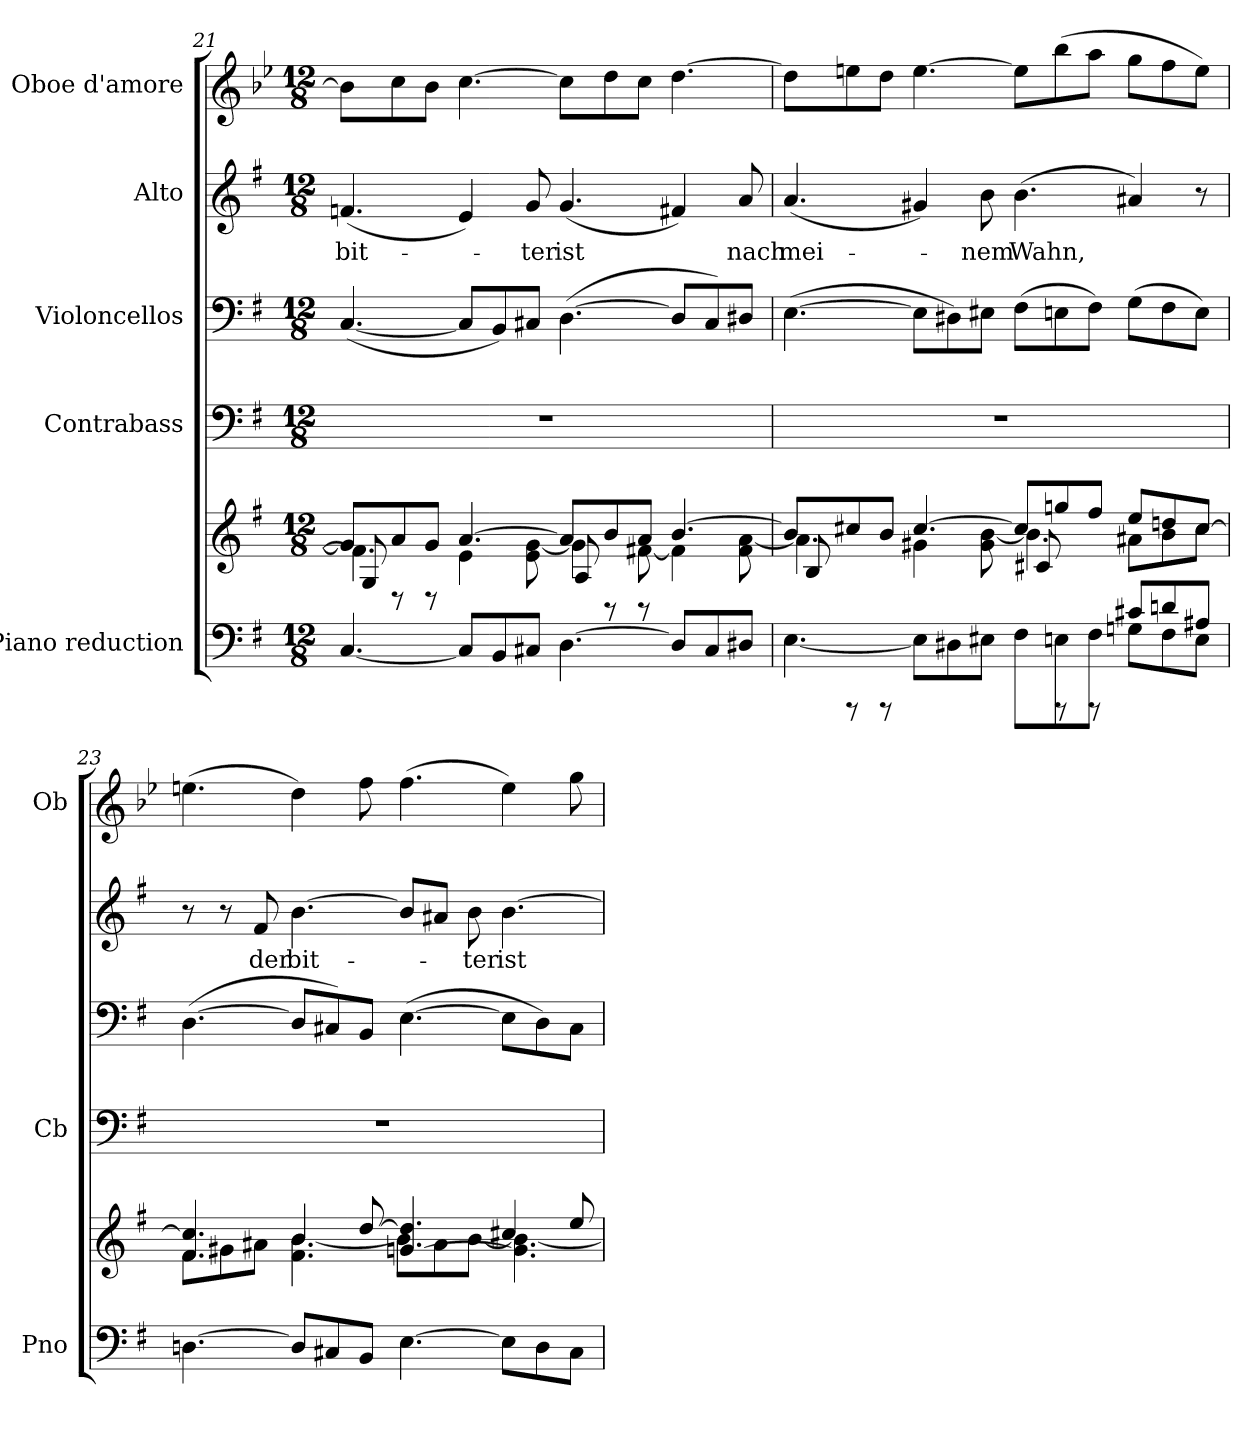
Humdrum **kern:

**kern	**kern	**kern	**kern	**kern	**text	**kern
*part5	*part5	*part4	*part3	*part2	*part2	*part1
*staff6	*staff5	*staff4	*staff3	*staff2	*staff2	*staff1
*I"Piano reduction	*	*I"Contrabass	*I"Violoncellos	*I"Alto	*	*I"Oboe d'amore
*I'Pno	*	*I'Cb	*	*	*	*I'Ob
!!LO:LB:g=z
*clefF4	*clefG2	*clefF4	*clefF4	*clefG2	*	*clefG2
*	*	*ITrd7c12	*	*	*	*ITrd2c3
*k[f#]	*k[f#]	*k[f#]	*k[f#]	*k[f#]	*	*k[f#]
*M12/8	*M12/8	*M12/8	*M12/8	*M12/8	*	*M12/8
=21	=21	=21	=21	=21	=21	=21
*	*^	*	*	*	*	*
*	*	*^	*	*	*	*	*
!	!	!	!	!	!	!	!LO:LY:b	!
[4.C/	8g/L]	4.f\]	8G/	1.r	(<[4.C/	(<4.fn/	bit-	8g\L]
.	8a/	.	8rD	.	.	.	.	8a\
.	8g/J	.	8rD	.	.	.	.	8g\J
8C/L]	[4.a/	4e\	4.ryy	.	8C/L]	4e/)	.	[4.a\
8BB/	.	.	.	.	8BB/)	.	.	.
!	!	!	!	!	!	!	!LO:LY:b	!
8C#X/J	.	8e\ [8g\	.	.	8C#X/J	8g/	-ter	.
!	!	!	!	!	!	!	!LO:LY:b	!
[4.D\	8a/L]	4g\]	8A/	.	(>[4.D\	(<4.g/	ist	8a\L]
.	8b/	.	8rBB	.	.	.	.	8b\
.	8a/J	[8f#X\	8rBB	.	.	.	.	8a\J
8D/L]	[4.b/	4f#\]	4.ryy	.	8D/L]	4f#X/)	.	[4.b\
8C#/	.	.	.	.	8C#/)	.	.	.
!	!	!	!	!	!	!	!LO:LY:b	!
8D#X/J	.	8f#\ [8a\	.	.	8D#X/J	8a/	nach	.
=22	=22	=22	=22	=22	=22	=22	=22	=22
*^	*	*	*	*	*	*	*	*
!	!	!	!	!	!	!	!	!LO:LY:b	!
8ryy	[4.E\	8b/L]	4.a\]	8B/	1.r	(>[4.E\	(<4.a/	mei-	8b\L]
8rFFF	.	8cc#X/	.	8ryy	.	.	.	.	8cc#X\
*	*	*	*v	*v	*	*	*	*	*
8rFFF	.	8b/J	.	.	.	.	.	8b\J
4.ryy	8E\L]	[4.cc#/	4g#X\	.	8E\L]	4g#X/)	.	[4.cc#\
.	8D#X\	.	.	.	8D#X\)	.	.	.
!	!	!	!	!	!	!	!LO:LY:b	!
.	8E#X\J	.	8g#\ [8b\	.	8E#X\J	8b\	-nem	.
*	*	*	*^	*	*	*	*	*
!	!	!	!	!	!	!	!	!LO:LY:b	!
8ryy	8F#\L	8cc#/L]	4.b\]	8c#X/	.	(>8F#\L	(>4.b\	Wahn,	8cc#\L]
8rFFF	8En\	8ggn/	.	2ryy	.	8En\	.	.	(>8gg\
8rFFF	8F#\J	8ff#/J	.	.	.	8F#\J)	.	.	8ff#\J
8c#X/L	8Gn\L	8ee/L	8a#X\L	.	.	(>8G\L	4a#X/)	.	8ee\L
8dn/	8F#\	8ddn/	8b\	.	.	8F#\	.	.	8dd\
8A#X/J	8E\J	[8cc#/J	8cc#\J	8ryy	.	8E\J)	8r	.	8cc#\J)
*v	*v	*	*	*	*	*	*	*	*
*	*	*v	*v	*	*	*	*	*
=23	=23	=23	=23	=23	=23	=23	=23
[4.Dn\	4.f#/ 4.cc#/]	8f#\L	1.r	(>[4.D\	8r	.	(>4.cc#X\
.	.	8g#X\	.	.	8r	.	.
!	!	!	!	!	!	!LO:LY:b	!
.	.	8a#X\J	.	.	8f#/	der	.
!	!	!	!	!	!	!LO:LY:b	!
8D/L]	4b/	4.f#\ [4.b\	.	8D/L]	[4.b\	bit-	4b\)
8C#X/	.	.	.	8C#X/)	.	.	.
8BB/J	[8dd/	.	.	8BB/J	.	.	8dd\
[4.E\	[4.gn/ 4.dd/]	8b\L]	.	(>[4.E\	8b/L]	.	(>4.dd\
.	.	8a#\	.	.	8a#X/J	.	.
!	!	!	!	!	!	!LO:LY:b	!
.	.	[8b\J	.	.	8b\	-ter	.
!	!	!	!	!	!	!LO:LY:b	!
8E\L]	4cc#X/	4.g\] 4.b\_	.	8E\L]	[4.b\	ist	4cc#\)
8D\	.	.	.	8D\)	.	.	.
8C#\J	8ee/	.	.	8C#\J	.	.	8ee\
*	*v	*v	*	*	*	*	*
=	=	=	=	=	=	=
*-	*-	*-	*-	*-	*-	*-
